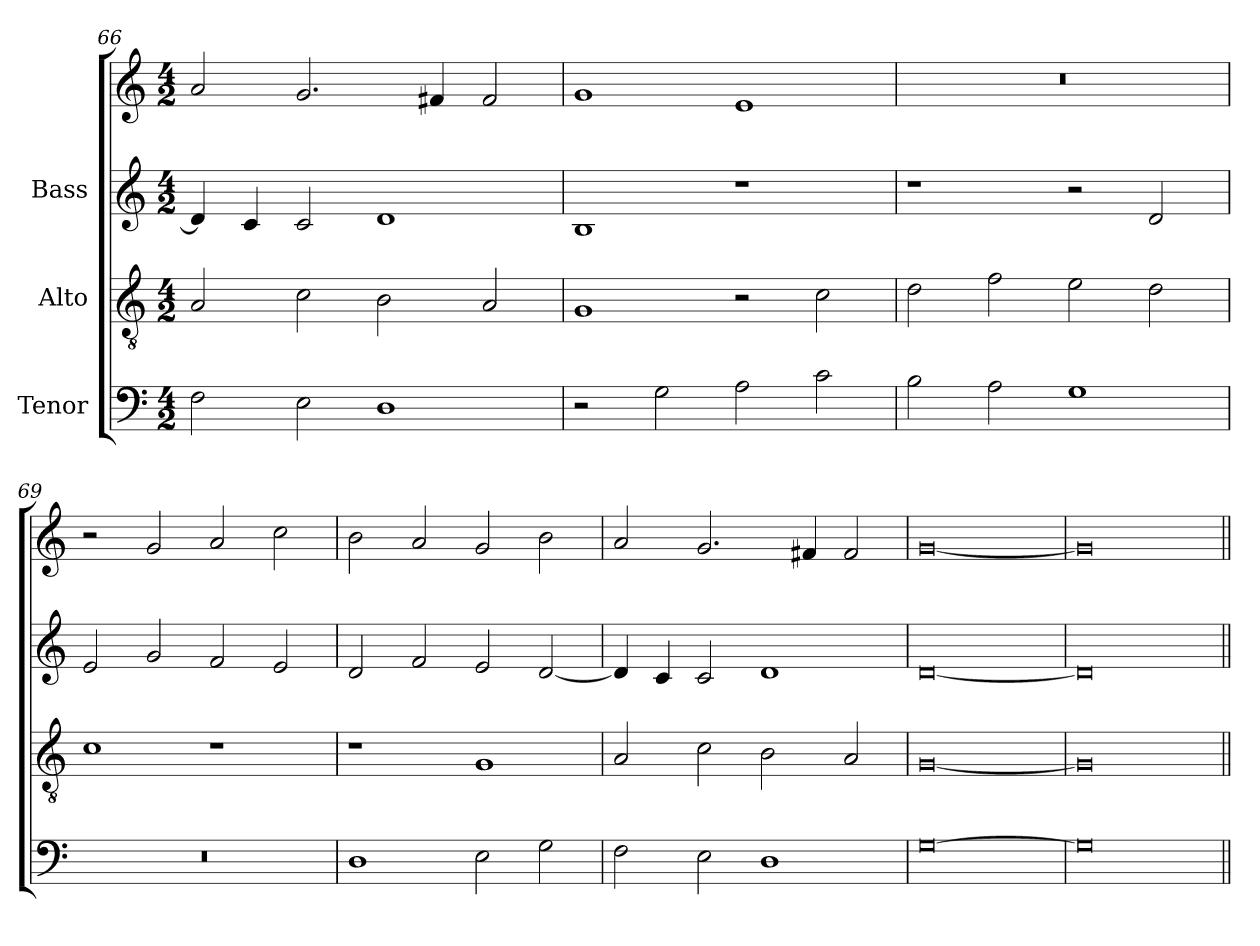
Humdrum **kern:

**kern	**kern	**kern	**kern
*part4	*part3	*part2	*part1
*staff4	*staff3	*staff2	*staff1
*I"Tenor	*I"Alto	*I"Bass	*
*clefF4	*clefGv2	*clefG2	*clefG2
*k[]	*k[]	*k[]	*k[]
*C:	*C:	*C:	*C:
*M4/2	*M4/2	*M4/2	*M4/2
=66	=66	=66	=66
2F\	2A/	4d/]	2a/
.	.	4c/	.
2E\	2c\	2c/	2.g/
1D\	2B\	1d/	.
.	.	.	4f#X/
.	2A/	.	2f#/
=67	=67	=67	=67
2r	1G/	1B/	1g/
2G\	.	.	.
2A\	2r	1r	1e/
2c\	2c\	.	.
=68	=68	=68	=68
2B\	2d\	1r	0r
2A\	2f\	.	.
1G\	2e\	2r	.
.	2d\	2d/	.
!!LO:LB:g=z
=69	=69	=69	=69
0r	1c\	2e/	2r
.	.	2g/	2g/
.	1r	2f/	2a/
.	.	2e/	2cc\
=70	=70	=70	=70
1D\	1r	2d/	2b\
.	.	2f/	2a/
2E\	1G/	2e/	2g/
2G\	.	[2d/	2b\
=71	=71	=71	=71
2F\	2A/	4d/]	2a/
.	.	4c/	.
2E\	2c\	2c/	2.g/
1D\	2B\	1d/	.
.	.	.	4f#X/
.	2A/	.	2f#/
=72	=72	=72	=72
[0G\	[0G/	[0d/	[0g/
!!LO:PB:g=z
=73	=73	=73	=73
0G\]	0G/]	0d/]	0g/]
=||	=||	=||	=||
*-	*-	*-	*-
